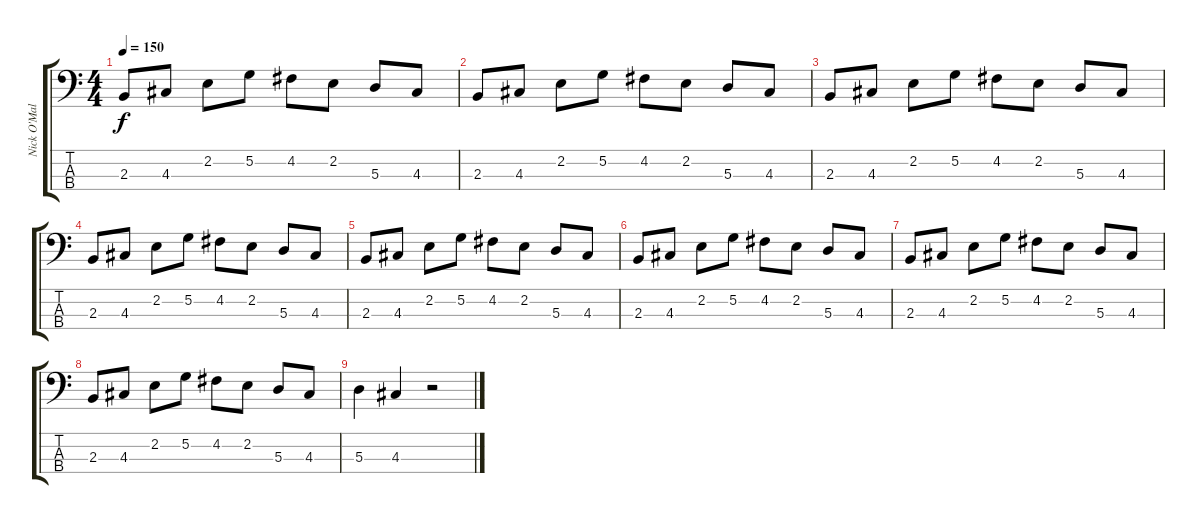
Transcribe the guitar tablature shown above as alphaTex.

\track ("Nick O'Malley" "Nick O'Mal") {instrument electricbasspick}
\staff {score tabs}
\tuning (G2 D2 A1 E1) {hide}
\ts (4 4)
\tempo 150
\clef f4
\ks c
2.3.8{dy f} 4.3.8 2.2.8 5.2.8 4.2.8 2.2.8 5.3.8 4.3.8 |
2.3.8 4.3.8 2.2.8 5.2.8 4.2.8 2.2.8 5.3.8 4.3.8 |
2.3.8 4.3.8 2.2.8 5.2.8 4.2.8 2.2.8 5.3.8 4.3.8 |
2.3.8 4.3.8 2.2.8 5.2.8 4.2.8 2.2.8 5.3.8 4.3.8 |
2.3.8 4.3.8 2.2.8 5.2.8 4.2.8 2.2.8 5.3.8 4.3.8 |
2.3.8 4.3.8 2.2.8 5.2.8 4.2.8 2.2.8 5.3.8 4.3.8 |
2.3.8 4.3.8 2.2.8 5.2.8 4.2.8 2.2.8 5.3.8 4.3.8 |
2.3.8 4.3.8 2.2.8 5.2.8 4.2.8 2.2.8 5.3.8 4.3.8 |
5.3.4 4.3.4 r.2
